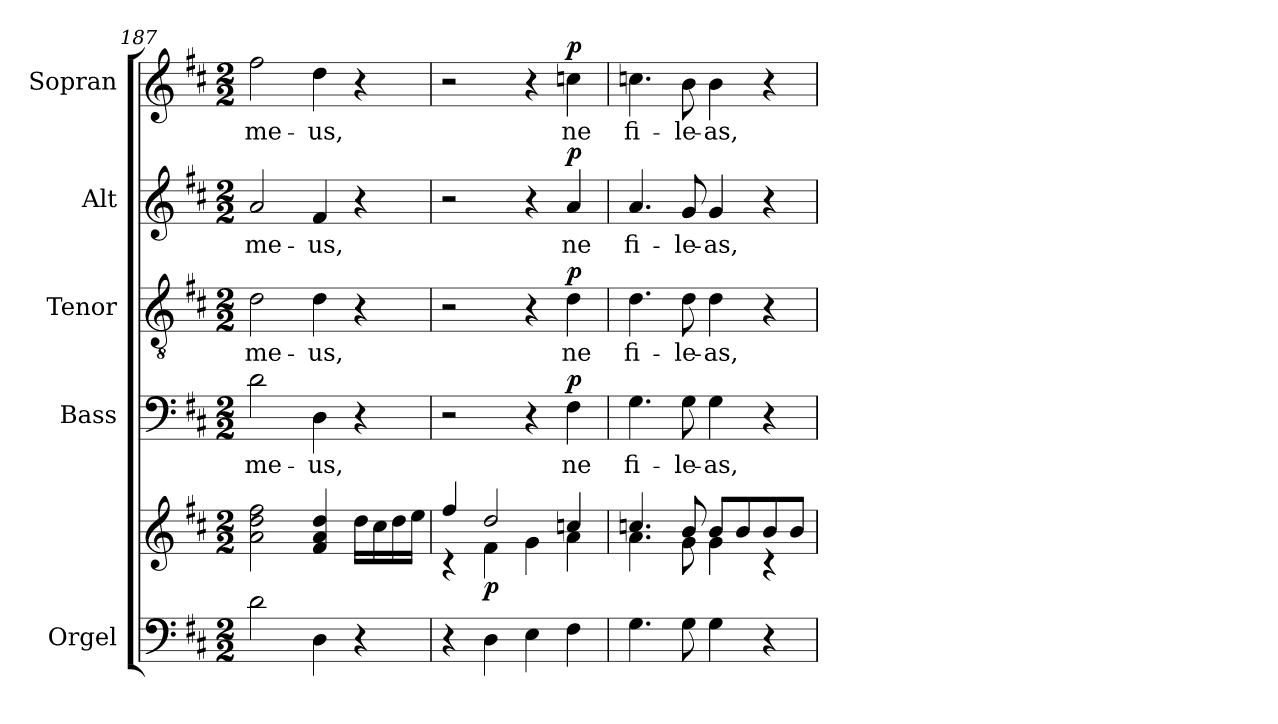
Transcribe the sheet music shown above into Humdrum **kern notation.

**kern	**kern	**dynam	**kern	**text	**dynam	**kern	**text	**dynam	**kern	**text	**dynam	**kern	**text	**dynam
*part5	*part5	*part5	*part4	*part4	*part4	*part3	*part3	*part3	*part2	*part2	*part2	*part1	*part1	*part1
*staff6	*staff5	*staff5/6	*staff4	*staff4	*staff4	*staff3	*staff3	*staff3	*staff2	*staff2	*staff2	*staff1	*staff1	*staff1
*I"Orgel	*	*	*I"Bass	*	*	*I"Tenor	*	*	*I"Alt	*	*	*I"Sopran	*	*
*I'Org.	*	*	*I'B	*	*	*I'T	*	*	*I'A	*	*	*I'S	*	*
*clefF4	*clefG2	*	*clefF4	*	*	*clefGv2	*	*	*clefG2	*	*	*clefG2	*	*
*k[f#c#]	*k[f#c#]	*	*k[f#c#]	*	*	*k[f#c#]	*	*	*k[f#c#]	*	*	*k[f#c#]	*	*
*D:	*D:	*	*D:	*	*	*D:	*	*	*D:	*	*	*D:	*	*
*M2/2	*M2/2	*	*M2/2	*	*	*M2/2	*	*	*M2/2	*	*	*M2/2	*	*
=187	=187	=187	=187	=187	=187	=187	=187	=187	=187	=187	=187	=187	=187	=187
!	!	!	!	!LO:LY:b	!	!	!LO:LY:b	!	!	!LO:LY:b	!	!	!LO:LY:b	!
2d\	2a\ 2dd\ 2ff#\	.	2d\	me-	.	2d\	me-	.	2a/	me-	.	2ff#\	me-	.
!	!	!	!	!LO:LY:b	!	!	!LO:LY:b	!	!	!LO:LY:b	!	!	!LO:LY:b	!
4D\	4f#/ 4a/ 4dd/	.	4D\	-us,	.	4d\	-us,	.	4f#/	-us,	.	4dd\	-us,	.
4r	16dd\LL	.	4r	.	.	4r	.	.	4r	.	.	4r	.	.
.	16cc#\	.	.	.	.	.	.	.	.	.	.	.	.	.
.	16dd\	.	.	.	.	.	.	.	.	.	.	.	.	.
.	16ee\JJ	.	.	.	.	.	.	.	.	.	.	.	.	.
=188	=188	=188	=188	=188	=188	=188	=188	=188	=188	=188	=188	=188	=188	=188
*	*^	*	*	*	*	*	*	*	*	*	*	*	*	*
4r	4ff#/	4rc	.	2r	.	.	2r	.	.	2r	.	.	2r	.	.
!	!	!	!LO:DY:b	!	!	!	!	!	!	!	!	!	!	!	!
4D\	2dd/	4f#\	p	.	.	.	.	.	.	.	.	.	.	.	.
4E\	.	4g\	.	4r	.	.	4r	.	.	4r	.	.	4r	.	.
!	!	!	!	!	!LO:LY:b	!LO:DY:a	!	!LO:LY:b	!LO:DY:a	!	!LO:LY:b	!LO:DY:a	!	!LO:LY:b	!LO:DY:a
4F#\	4ccn/	4a\	.	4F#\	ne	p	4d\	ne	p	4a/	ne	p	4ccn\	ne	p
=189	=189	=189	=189	=189	=189	=189	=189	=189	=189	=189	=189	=189	=189	=189	=189
!	!	!	!	!	!LO:LY:b	!	!	!LO:LY:b	!	!	!LO:LY:b	!	!	!LO:LY:b	!
4.G\	4.ccn/	4.a\	.	4.G\	fi-	.	4.d\	fi-	.	4.a/	fi-	.	4.ccn\	fi-	.
!	!	!	!	!	!LO:LY:b	!	!	!LO:LY:b	!	!	!LO:LY:b	!	!	!LO:LY:b	!
8G\	8b/	8g\	.	8G\	-le-	.	8d\	-le-	.	8g/	-le-	.	8b\	-le-	.
!	!	!	!	!	!LO:LY:b	!	!	!LO:LY:b	!	!	!LO:LY:b	!	!	!LO:LY:b	!
4G\	8b/L	4g\	.	4G\	-as,	.	4d\	-as,	.	4g/	-as,	.	4b\	-as,	.
.	8b/	.	.	.	.	.	.	.	.	.	.	.	.	.	.
4r	8b/	4rc	.	4r	.	.	4r	.	.	4r	.	.	4r	.	.
.	8b/J	.	.	.	.	.	.	.	.	.	.	.	.	.	.
*	*v	*v	*	*	*	*	*	*	*	*	*	*	*	*	*
=	=	=	=	=	=	=	=	=	=	=	=	=	=	=
*-	*-	*-	*-	*-	*-	*-	*-	*-	*-	*-	*-	*-	*-	*-
